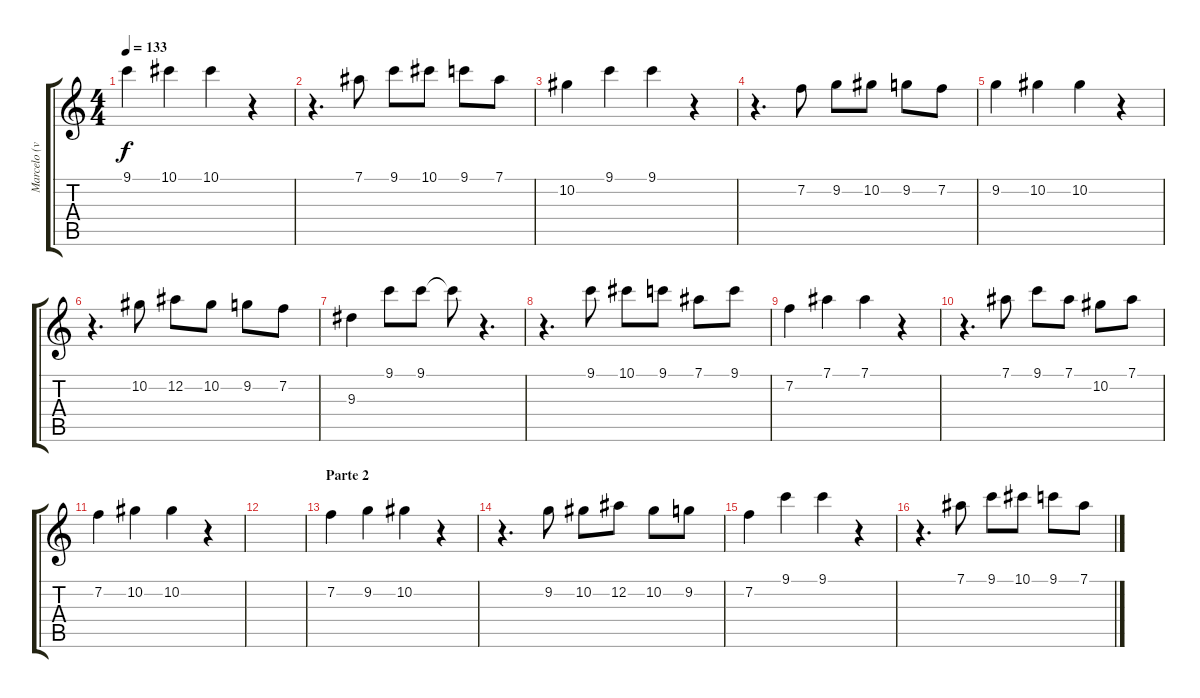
\track ("Marcelo (vocal) " "Marcelo (v") {instrument electricguitarjazz}
\staff {score tabs}
\tuning (Eb4 Bb3 Gb3 Db3 Ab2 Eb2) {hide}
\ts (4 4)
\tempo 133
\clef g2
\ks c
9.1.4{dy f} 10.1.4 10.1.4 r.4 |
r.4{d} 7.1.8 9.1.8 10.1.8 9.1.8 7.1.8 |
10.2.4 9.1.4 9.1.4 r.4 |
r.4{d} 7.2.8 9.2.8 10.2.8 9.2.8 7.2.8 |
9.2.4 10.2.4 10.2.4 r.4 |
r.4{d} 10.2.8 12.2.8 10.2.8 9.2.8 7.2.8 |
9.3.4 9.1.8 9.1.8 9.1{t}.8 r.4{d} |
r.4{d} 9.1.8 10.1.8 9.1.8 7.1.8 9.1.8 |
7.2.4 7.1.4 7.1.4 r.4 |
r.4{d} 7.1.8 9.1.8 7.1.8 10.2.8 7.1.8 |
7.2.4 10.2.4 10.2.4 r.4 |
|
\section ("" "Parte 2")
7.2.4 9.2.4 10.2.4 r.4 |
r.4{d} 9.2.8 10.2.8 12.2.8 10.2.8 9.2.8 |
7.2.4 9.1.4 9.1.4 r.4 |
r.4{d} 7.1.8 9.1.8 10.1.8 9.1.8 7.1.8
